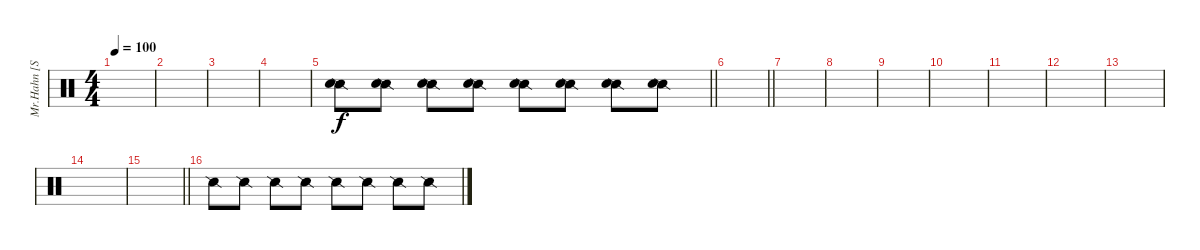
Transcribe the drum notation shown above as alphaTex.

\track ("Mr.Hahn [Sampler4]" "Mr.Hahn [S") {instrument percussion}
\staff {score}
\articulation defaults
\ts (4 4)
\tempo 100
\clef neutral
\ks c
|
|
|
|
\barLineRight lightlight
("Snare (side stick) 2" "Hand Clap (hit)").8 ("Snare (side stick) 2" "Hand Clap (hit)").8 ("Snare (side stick) 2" "Hand Clap (hit)").8 ("Snare (side stick) 2" "Hand Clap (hit)").8 ("Snare (side stick) 2" "Hand Clap (hit)").8 ("Snare (side stick) 2" "Hand Clap (hit)").8 ("Snare (side stick) 2" "Hand Clap (hit)").8 ("Snare (side stick) 2" "Hand Clap (hit)").8 |
\barLineRight lightlight
|
|
|
|
|
|
|
|
|
\barLineRight lightlight
|
"Snare (side stick) 2".8{dy f} "Snare (side stick) 2".8 "Snare (side stick) 2".8 "Snare (side stick) 2".8 "Snare (side stick) 2".8 "Snare (side stick) 2".8 "Snare (side stick) 2".8 "Snare (side stick) 2".8
